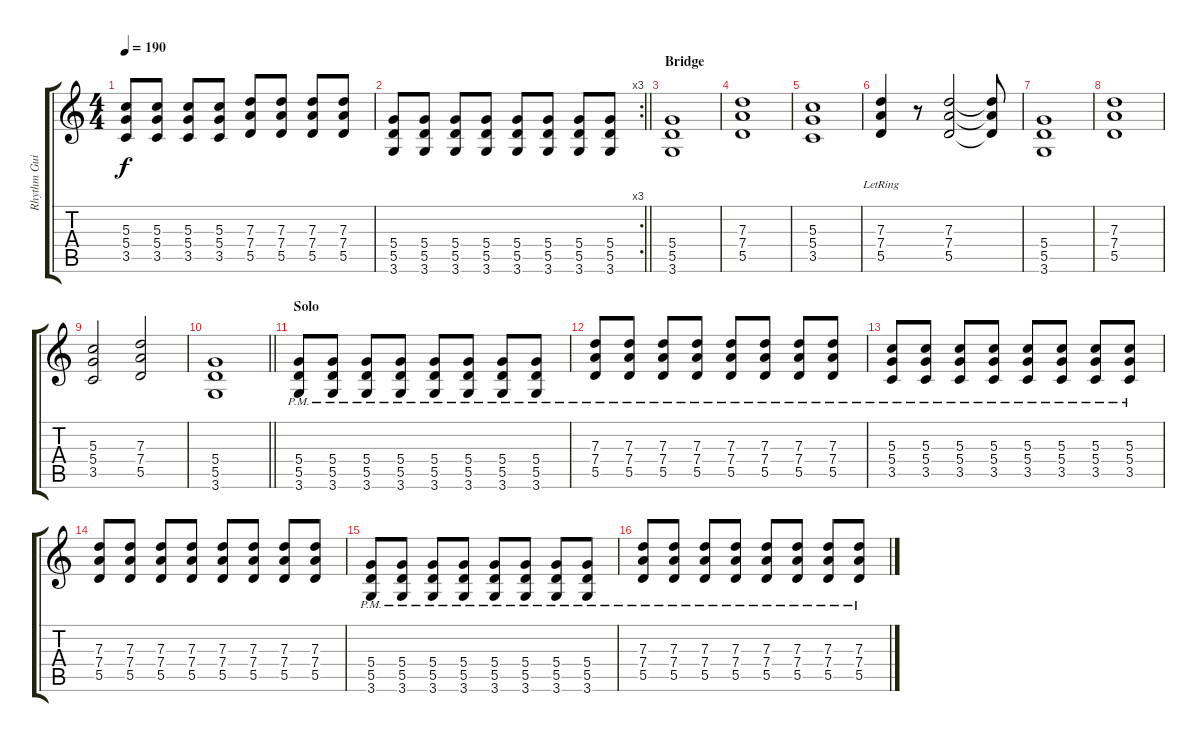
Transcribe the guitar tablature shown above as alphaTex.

\track ("Rhythm Guitar" "Rhythm Gui") {instrument distortionguitar}
\staff {score tabs}
\tuning (E4 B3 G3 D3 A2 E2) {hide}
\ts (4 4)
\tempo 190
\clef g2
\ks c
(5.3 5.4 3.5).8{dy f} (5.3 5.4 3.5).8 (5.3 5.4 3.5).8 (5.3 5.4 3.5).8 (7.3 7.4 5.5).8 (7.3 7.4 5.5).8 (7.3 7.4 5.5).8 (7.3 7.4 5.5).8 |
\rc 3
\barLineRight lightlight
(5.4 5.5 3.6).8 (5.4 5.5 3.6).8 (5.4 5.5 3.6).8 (5.4 5.5 3.6).8 (5.4 5.5 3.6).8 (5.4 5.5 3.6).8 (5.4 5.5 3.6).8 (5.4 5.5 3.6).8 |
\section ("" "Bridge")
(5.4 5.5 3.6).1 |
(7.3 7.4 5.5).1 |
(5.3 5.4 3.5).1 |
(7.3{lr} 7.4{lr} 5.5{lr}).4 r.8 (7.3 7.4 5.5).2 (7.3{t} 7.4{t} 5.5{t}).8 |
(5.4 5.5 3.6).1 |
(7.3 7.4 5.5).1 |
(5.3 5.4 3.5).2 (7.3 7.4 5.5).2 |
\barLineRight lightlight
(5.4 5.5 3.6).1 |
\section ("" "Solo")
(5.4{pm} 5.5{pm} 3.6{pm}).8 (5.4{pm} 5.5{pm} 3.6{pm}).8 (5.4{pm} 5.5{pm} 3.6{pm}).8 (5.4{pm} 5.5{pm} 3.6{pm}).8 (5.4{pm} 5.5{pm} 3.6{pm}).8 (5.4{pm} 5.5{pm} 3.6{pm}).8 (5.4{pm} 5.5{pm} 3.6{pm}).8 (5.4{pm} 5.5{pm} 3.6{pm}).8 |
(7.3{pm} 7.4{pm} 5.5{pm}).8 (7.3{pm} 7.4{pm} 5.5{pm}).8 (7.3{pm} 7.4{pm} 5.5{pm}).8 (7.3{pm} 7.4{pm} 5.5{pm}).8 (7.3{pm} 7.4{pm} 5.5{pm}).8 (7.3{pm} 7.4{pm} 5.5{pm}).8 (7.3{pm} 7.4{pm} 5.5{pm}).8 (7.3{pm} 7.4{pm} 5.5{pm}).8 |
(5.3{pm} 5.4{pm} 3.5{pm}).8 (5.3{pm} 5.4{pm} 3.5{pm}).8 (5.3{pm} 5.4{pm} 3.5{pm}).8 (5.3{pm} 5.4{pm} 3.5{pm}).8 (5.3{pm} 5.4{pm} 3.5{pm}).8 (5.3{pm} 5.4{pm} 3.5{pm}).8 (5.3{pm} 5.4{pm} 3.5{pm}).8 (5.3{pm} 5.4{pm} 3.5{pm}).8 |
(7.3 7.4 5.5).8 (7.3 7.4 5.5).8 (7.3 7.4 5.5).8 (7.3 7.4 5.5).8 (7.3 7.4 5.5).8 (7.3 7.4 5.5).8 (7.3 7.4 5.5).8 (7.3 7.4 5.5).8 |
(5.4{pm} 5.5{pm} 3.6{pm}).8 (5.4{pm} 5.5{pm} 3.6{pm}).8 (5.4{pm} 5.5{pm} 3.6{pm}).8 (5.4{pm} 5.5{pm} 3.6{pm}).8 (5.4{pm} 5.5{pm} 3.6{pm}).8 (5.4{pm} 5.5{pm} 3.6{pm}).8 (5.4{pm} 5.5{pm} 3.6{pm}).8 (5.4{pm} 5.5{pm} 3.6{pm}).8 |
(7.3{pm} 7.4{pm} 5.5{pm}).8 (7.3{pm} 7.4{pm} 5.5{pm}).8 (7.3{pm} 7.4{pm} 5.5{pm}).8 (7.3{pm} 7.4{pm} 5.5{pm}).8 (7.3{pm} 7.4{pm} 5.5{pm}).8 (7.3{pm} 7.4{pm} 5.5{pm}).8 (7.3{pm} 7.4{pm} 5.5{pm}).8 (7.3{pm} 7.4{pm} 5.5{pm}).8
